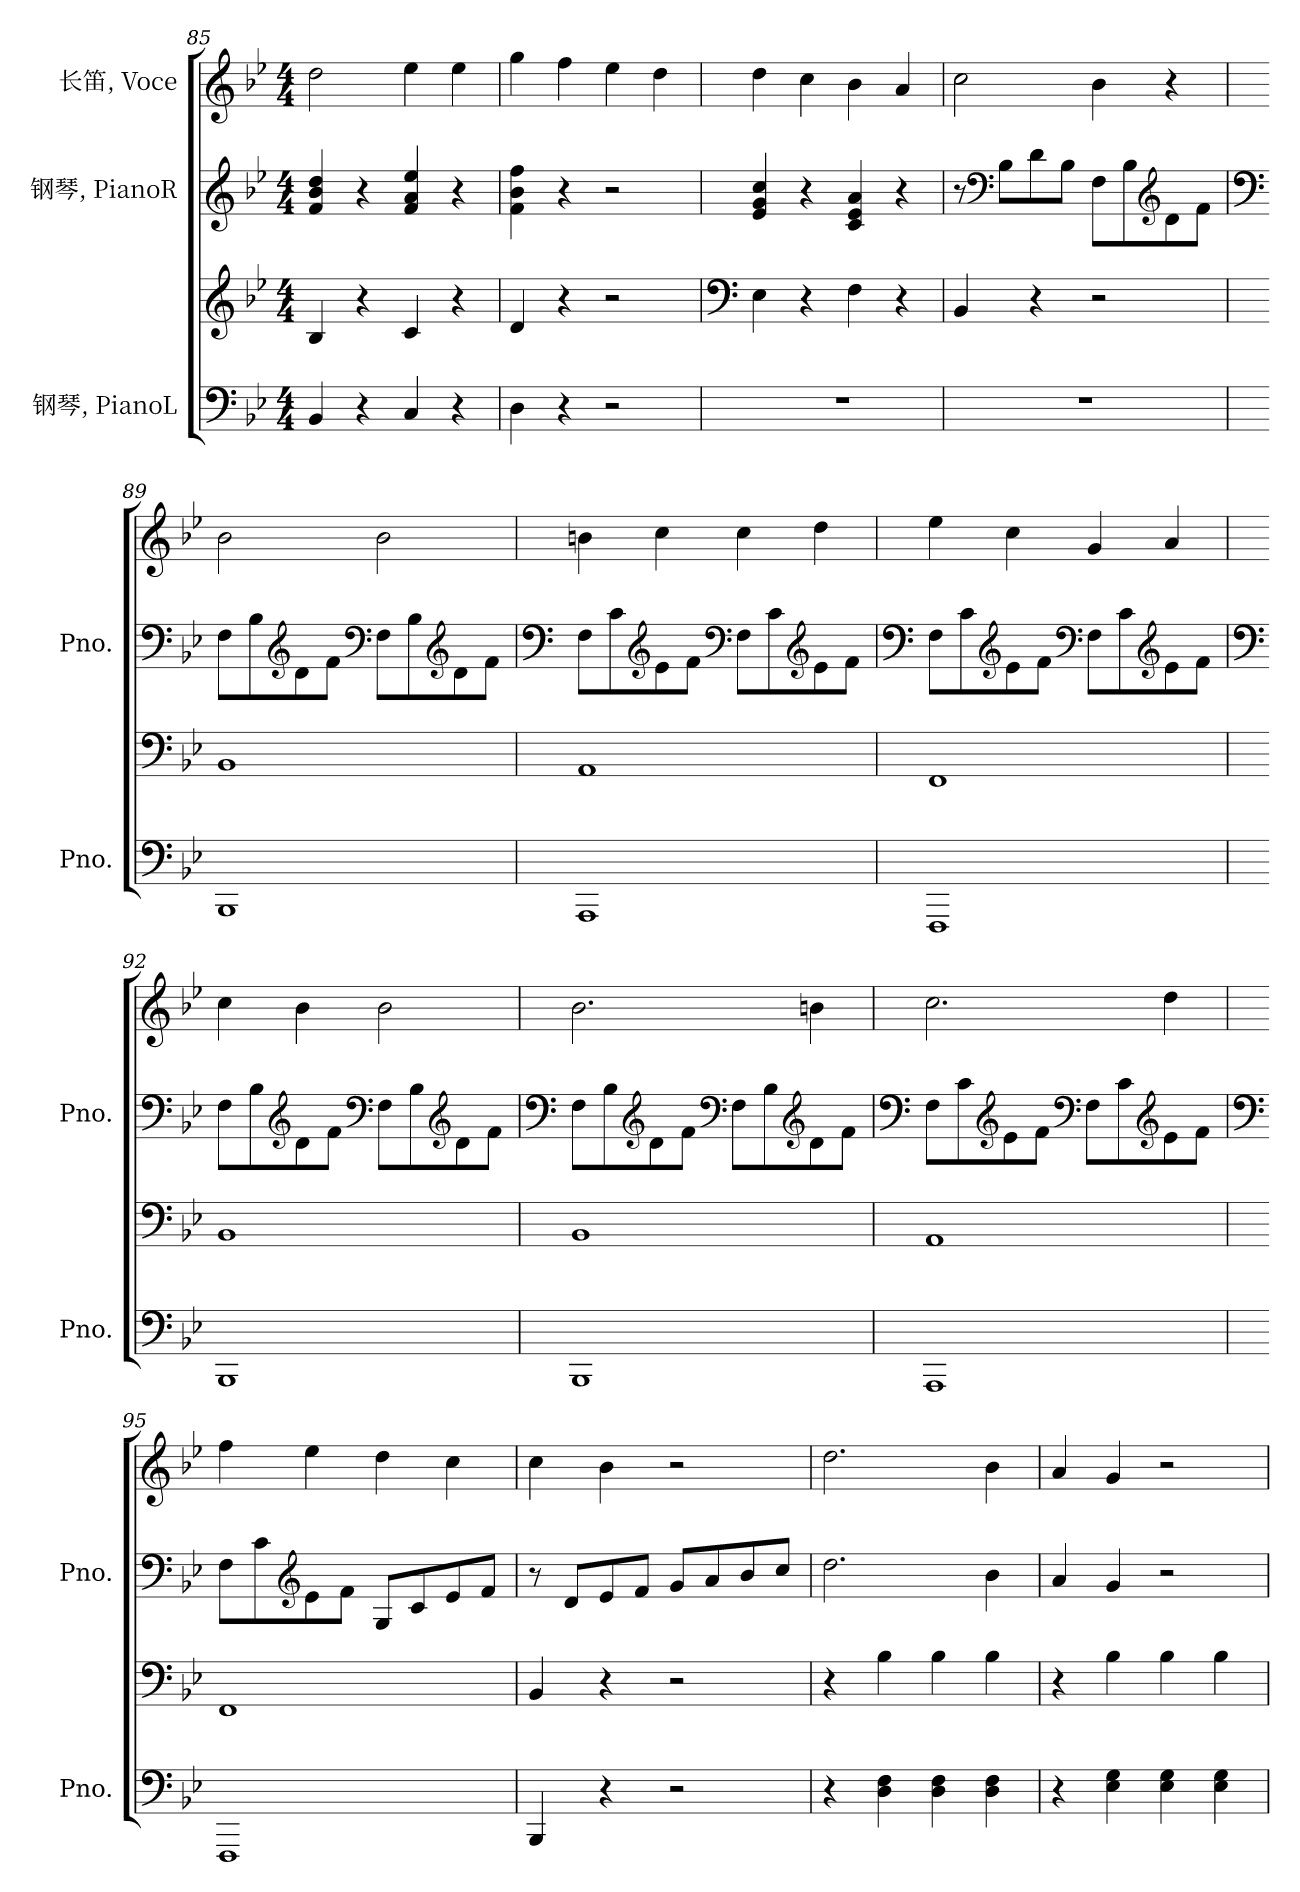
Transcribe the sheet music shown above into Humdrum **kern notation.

**kern	**kern	**kern	**kern
*part3	*part3	*part2	*part1
*staff4	*staff3	*staff2	*staff1
*I"钢琴, PianoL	*	*I"钢琴, PianoR	*I"长笛, Voce
*I'Pno.	*	*I'Pno.	*
*clefF4	*clefG2	*clefG2	*clefG2
*k[b-e-]	*k[b-e-]	*k[b-e-]	*k[b-e-]
*M4/4	*M4/4	*M4/4	*M4/4
=85	=85	=85	=85
4BB-/	4B-/	4f/ 4b-/ 4dd/	2dd\
4r	4r	4r	.
4C/	4c/	4f/ 4a/ 4ee-/	4ee-\
4r	4r	4r	4ee-\
=86	=86	=86	=86
4D\	4d/	4f\ 4b-\ 4ff\	4gg\
4r	4r	4r	4ff\
2r	2r	2r	4ee-\
.	.	.	4dd\
=87	=87	=87	=87
*	*clefF4	*	*
1r	4E-\	4e-/ 4g/ 4cc/	4dd\
.	4r	4r	4cc\
.	4F\	4c/ 4e-/ 4a/	4b-\
.	4r	4r	4a/
=88	=88	=88	=88
1r	4BB-/	8r	2cc\
*	*	*clefF4	*
.	.	8B-\L	.
.	4r	8d\	.
.	.	8B-\J	.
.	2r	8F\L	4b-\
.	.	8B-\	.
*	*	*clefG2	*
.	.	8d\	4r
.	.	8f\J	.
!!LO:LB:g=z
=89	=89	=89	=89
*	*	*clefF4	*
1BBB-	1BB-	8F\L	2b-\
.	.	8B-\	.
*	*	*clefG2	*
.	.	8d\	.
.	.	8f\J	.
*	*	*clefF4	*
.	.	8F\L	2b-\
.	.	8B-\	.
*	*	*clefG2	*
.	.	8d\	.
.	.	8f\J	.
=90	=90	=90	=90
*	*	*clefF4	*
1AAA	1AA	8F\L	4bn\
.	.	8c\	.
*	*	*clefG2	*
.	.	8e-\	4cc\
.	.	8f\J	.
*	*	*clefF4	*
.	.	8F\L	4cc\
.	.	8c\	.
*	*	*clefG2	*
.	.	8e-\	4dd\
.	.	8f\J	.
!!LO:PB:g=z
=91	=91	=91	=91
*	*	*clefF4	*
1FFF	1FF	8F\L	4ee-\
.	.	8c\	.
*	*	*clefG2	*
.	.	8e-\	4cc\
.	.	8f\J	.
*	*	*clefF4	*
.	.	8F\L	4g/
.	.	8c\	.
*	*	*clefG2	*
.	.	8e-\	4a/
.	.	8f\J	.
=92	=92	=92	=92
*	*	*clefF4	*
1BBB-	1BB-	8F\L	4cc\
.	.	8B-\	.
*	*	*clefG2	*
.	.	8d\	4b-\
.	.	8f\J	.
*	*	*clefF4	*
.	.	8F\L	2b-\
.	.	8B-\	.
*	*	*clefG2	*
.	.	8d\	.
.	.	8f\J	.
!!LO:LB:g=z
=93	=93	=93	=93
*	*	*clefF4	*
1BBB-	1BB-	8F\L	2.b-\
.	.	8B-\	.
*	*	*clefG2	*
.	.	8d\	.
.	.	8f\J	.
*	*	*clefF4	*
.	.	8F\L	.
.	.	8B-\	.
*	*	*clefG2	*
.	.	8d\	4bn\
.	.	8f\J	.
=94	=94	=94	=94
*	*	*clefF4	*
1AAA	1AA	8F\L	2.cc\
.	.	8c\	.
*	*	*clefG2	*
.	.	8e-\	.
.	.	8f\J	.
*	*	*clefF4	*
.	.	8F\L	.
.	.	8c\	.
*	*	*clefG2	*
.	.	8e-\	4dd\
.	.	8f\J	.
=95	=95	=95	=95
*	*	*clefF4	*
1FFF	1FF	8F\L	4ff\
.	.	8c\	.
*	*	*clefG2	*
.	.	8e-\	4ee-\
.	.	8f\J	.
.	.	8G/L	4dd\
.	.	8c/	.
.	.	8e-/	4cc\
.	.	8f/J	.
!!LO:LB:g=z
=96	=96	=96	=96
4BBB-/	4BB-/	8r	4cc\
.	.	8d/L	.
4r	4r	8e-/	4b-\
.	.	8f/J	.
2r	2r	8g/L	2r
.	.	8a/	.
.	.	8b-/	.
.	.	8cc/J	.
=97	=97	=97	=97
4r	4r	2.dd\	2.dd\
4D\ 4F\	4B-\	.	.
4D\ 4F\	4B-\	.	.
4D\ 4F\	4B-\	4b-\	4b-\
=98	=98	=98	=98
4r	4r	4a/	4a/
4E-\ 4G\	4B-\	4g/	4g/
4E-\ 4G\	4B-\	2r	2r
4E-\ 4G\	4B-\	.	.
=	=	=	=
*-	*-	*-	*-
